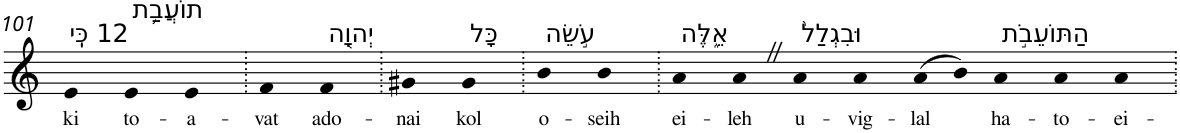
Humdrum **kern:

**kern	**text
*part1	*part1
*staff1	*staff1
*I"Piano	*
*I'Pno	*
!!LO:PB:g=z
*clefG2	*
*k[]	*
=101	=101
!LO:TX:a:t=12 כִּֽי	!
!	!LO:LY:b
4e	ki
!LO:TX:a:t=תוֹעֲבַ֥ת	!
!	!LO:LY:b
4e	to-
!	!LO:LY:b
4e	-a-
=102.	=102.
!	!LO:LY:b
4f	-vat
!LO:TX:a:t=יְהוָ֖ה	!
!	!LO:LY:b
4f	ado-
=103.	=103.
!	!LO:LY:b
4g#X	-nai
!LO:TX:a:t=כָּל	!
!	!LO:LY:b
4g#	kol
=104.	=104.
!LO:TX:a:t=עֹ֣שֵׂה	!
!	!LO:LY:b
4b	o-
!	!LO:LY:b
4b	-seih
=105.	=105.
!LO:TX:a:t=אֵ֑לֶּה	!
!	!LO:LY:b
4a	ei-
!	!LO:LY:b
4aZ	-leh
!LO:TX:a:t=וּבִגְלַל֙	!
!	!LO:LY:b
4a	u-
!	!LO:LY:b
4a	-vig-
!	!LO:LY:b
(8a	-lal
8b)	.
!LO:TX:a:t=הַתּוֹעֵבֹ֣ת	!
!	!LO:LY:b
4a	ha-
!	!LO:LY:b
4a	-to-
!	!LO:LY:b
4a	-ei-
=.	=.
*-	*-
